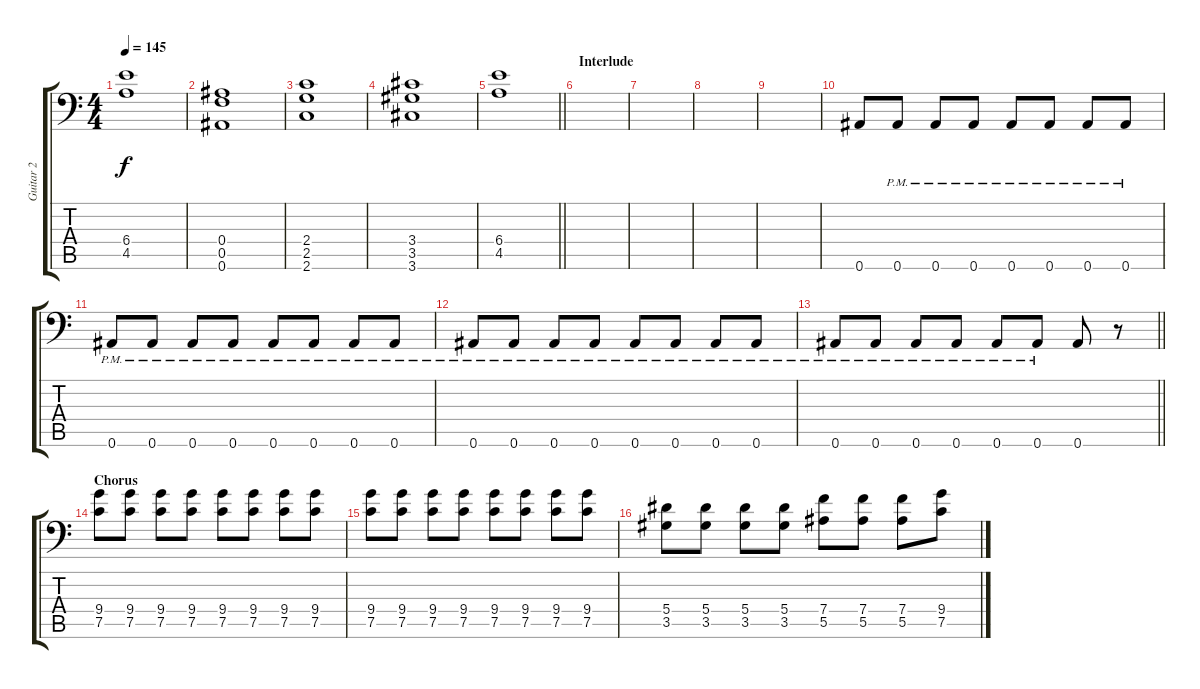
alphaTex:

\track ("Guitar 2" "Guitar 2") {instrument distortionguitar}
\staff {score tabs}
\tuning (C4 G3 Eb3 Bb2 F2 Bb1) {hide}
\ts (4 4)
\tempo 145
\clef f4
\ks c
(6.4 4.5).1{dy f} |
(0.4 0.5 0.6).1 |
(2.4 2.5 2.6).1 |
(3.4 3.5 3.6).1 |
\barLineRight lightlight
(6.4 4.5).1 |
\section ("" "Interlude")
|
|
|
|
0.6.8{balance 8} 0.6{pm}.8 0.6{pm}.8 0.6{pm}.8 0.6{pm}.8 0.6{pm}.8 0.6{pm}.8 0.6{pm}.8 |
0.6{pm}.8 0.6{pm}.8 0.6{pm}.8 0.6{pm}.8 0.6{pm}.8 0.6{pm}.8 0.6{pm}.8 0.6{pm}.8 |
0.6{pm}.8 0.6{pm}.8 0.6{pm}.8 0.6{pm}.8 0.6{pm}.8 0.6{pm}.8 0.6{pm}.8 0.6{pm}.8 |
\barLineRight lightlight
0.6{pm}.8 0.6{pm}.8 0.6{pm}.8 0.6{pm}.8 0.6{pm}.8 0.6{pm}.8 0.6.8 r.8 |
\section ("" "Chorus")
(9.4 7.5).8{balance 16} (9.4 7.5).8 (9.4 7.5).8 (9.4 7.5).8 (9.4 7.5).8 (9.4 7.5).8 (9.4 7.5).8 (9.4 7.5).8 |
(9.4 7.5).8 (9.4 7.5).8 (9.4 7.5).8 (9.4 7.5).8 (9.4 7.5).8 (9.4 7.5).8 (9.4 7.5).8 (9.4 7.5).8 |
(5.4 3.5).8 (5.4 3.5).8 (5.4 3.5).8 (5.4 3.5).8 (7.4 5.5).8 (7.4 5.5).8 (7.4 5.5).8 (9.4 7.5).8
